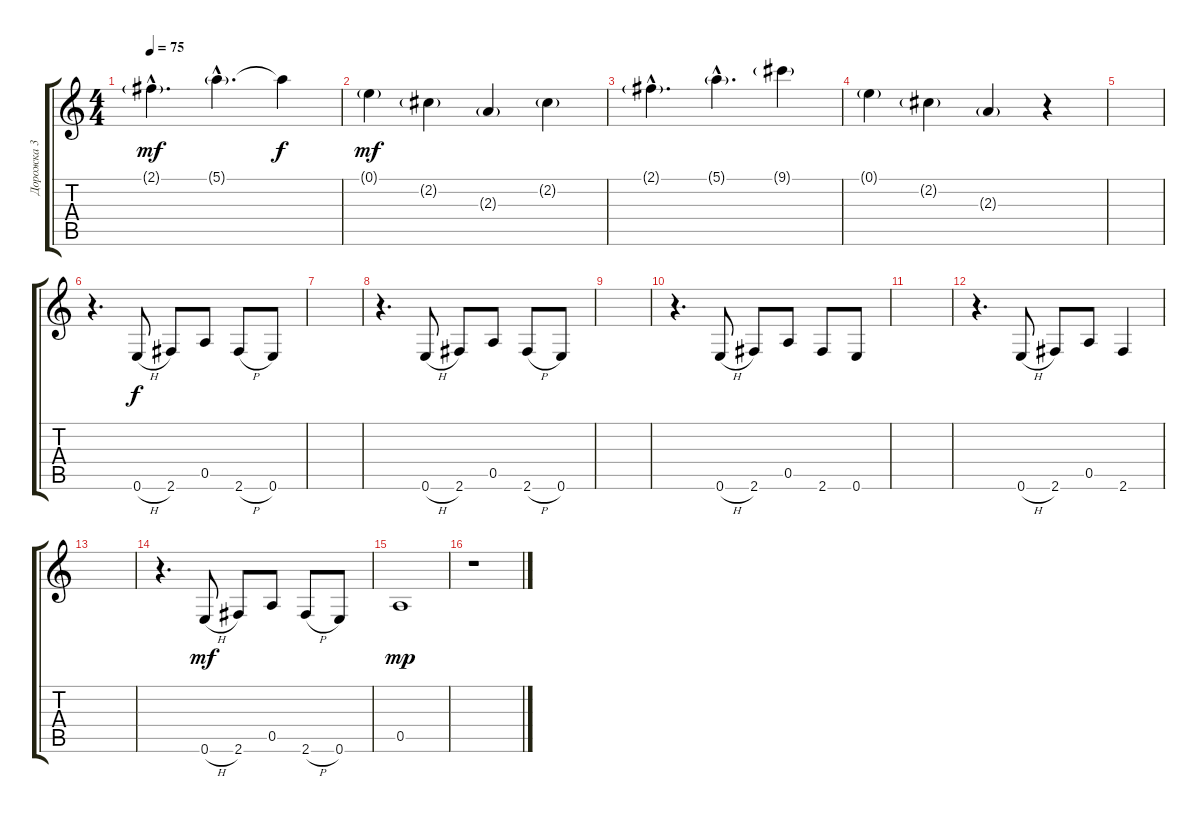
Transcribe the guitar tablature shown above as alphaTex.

\track ("Дорожка 3" "Дорожка 3") {instrument electricguitarjazz}
\staff {score tabs}
\tuning (E4 B3 G3 D3 A2 E2) {hide}
\ts (4 4)
\tempo 75
\clef g2
\ks c
2.1{g hac}.4{d dy mf} 5.1{g hac}.4{d} 5.1{t}.4{dy f} |
0.1{g}.4{dy mf} 2.2{g}.4 2.3{g}.4 2.2{g}.4 |
2.1{g hac}.4{d} 5.1{g hac}.4{d} 9.1{g}.4 |
0.1{g}.4 2.2{g}.4 2.3{g}.4 r.4 |
|
r.4{d} 0.6{h}.8{dy f} 2.6.8 0.5.8 2.6{h}.8 0.6.8 |
|
r.4{d} 0.6{h}.8 2.6.8 0.5.8 2.6{h}.8 0.6.8 |
|
r.4{d} 0.6{h}.8 2.6.8 0.5.8 2.6.8 0.6.8 |
|
r.4{d} 0.6{h}.8 2.6.8 0.5.8 2.6.4 |
|
r.4{d} 0.6{h}.8{dy mf} 2.6.8 0.5.8 2.6{h}.8 0.6.8 |
0.5.1{dy mp} |
r.1
